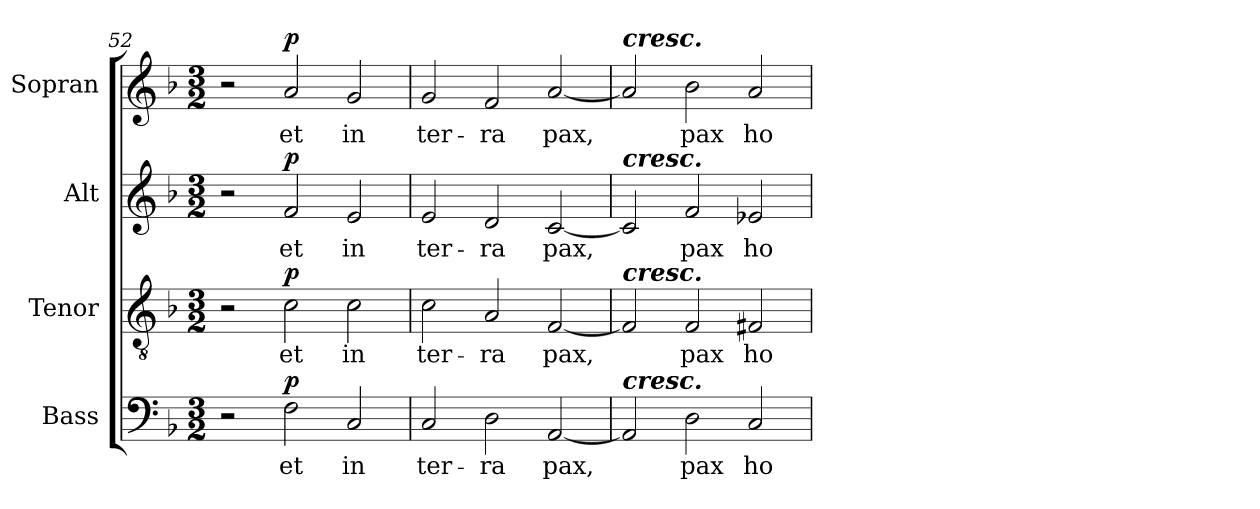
**kern	**text	**dynam	**kern	**text	**dynam	**kern	**text	**dynam	**kern	**text	**dynam
*part4	*part4	*part4	*part3	*part3	*part3	*part2	*part2	*part2	*part1	*part1	*part1
*staff4	*staff4	*staff4	*staff3	*staff3	*staff3	*staff2	*staff2	*staff2	*staff1	*staff1	*staff1
*I"Bass	*	*	*I"Tenor	*	*	*I"Alt	*	*	*I"Sopran	*	*
*I'B.	*	*	*I'T.	*	*	*I'A.	*	*	*I'S.	*	*
*clefF4	*	*	*clefGv2	*	*	*clefG2	*	*	*clefG2	*	*
*k[b-]	*	*	*k[b-]	*	*	*k[b-]	*	*	*k[b-]	*	*
*F:	*	*	*F:	*	*	*F:	*	*	*F:	*	*
*M3/2	*	*	*M3/2	*	*	*M3/2	*	*	*M3/2	*	*
=52	=52	=52	=52	=52	=52	=52	=52	=52	=52	=52	=52
2r	.	.	2r	.	.	2r	.	.	2r	.	.
!	!LO:LY:b	!LO:DY:a	!	!LO:LY:b	!LO:DY:a	!	!LO:LY:b	!LO:DY:a	!	!LO:LY:b	!LO:DY:a
2F\	et	p	2c\	et	p	2f/	et	p	2a/	et	p
!	!LO:LY:b	!	!	!LO:LY:b	!	!	!LO:LY:b	!	!	!LO:LY:b	!
2C/	in	.	2c\	in	.	2e/	in	.	2g/	in	.
=53	=53	=53	=53	=53	=53	=53	=53	=53	=53	=53	=53
!	!LO:LY:b	!	!	!LO:LY:b	!	!	!LO:LY:b	!	!	!LO:LY:b	!
2C/	ter-	.	2c\	ter-	.	2e/	ter-	.	2g/	ter-	.
!	!LO:LY:b	!	!	!LO:LY:b	!	!	!LO:LY:b	!	!	!LO:LY:b	!
2D\	-ra	.	2A/	-ra	.	2d/	-ra	.	2f/	-ra	.
!	!LO:LY:b	!	!	!LO:LY:b	!	!	!LO:LY:b	!	!	!LO:LY:b	!
[2AA/	pax,	.	[2F/	pax,	.	[2c/	pax,	.	[2a/	pax,	.
!!LO:PB:g=z
=54	=54	=54	=54	=54	=54	=54	=54	=54	=54	=54	=54
!	!	!	!	!	!	!	!	!	!LO:TX:a:Bi:t=cresc.	!	!
!	!	!	!	!	!	!LO:TX:a:Bi:t=cresc.	!	!	!	!	!
!	!	!	!LO:TX:a:Bi:t=cresc.	!	!	!	!	!	!	!	!
!LO:TX:a:Bi:t=cresc.	!	!	!	!	!	!	!	!	!	!	!
2AA/]	.	.	2F/]	.	.	2c/]	.	.	2a/]	.	.
!	!LO:LY:b	!	!	!LO:LY:b	!	!	!LO:LY:b	!	!	!LO:LY:b	!
2D\	pax	.	2F/	pax	.	2f/	pax	.	2b-\	pax	.
!	!LO:LY:b	!	!	!LO:LY:b	!	!	!LO:LY:b	!	!	!LO:LY:b	!
2C/	ho-	.	2F#X/	ho-	.	2e-X/	ho-	.	2a/	ho-	.
=	=	=	=	=	=	=	=	=	=	=	=
*-	*-	*-	*-	*-	*-	*-	*-	*-	*-	*-	*-
